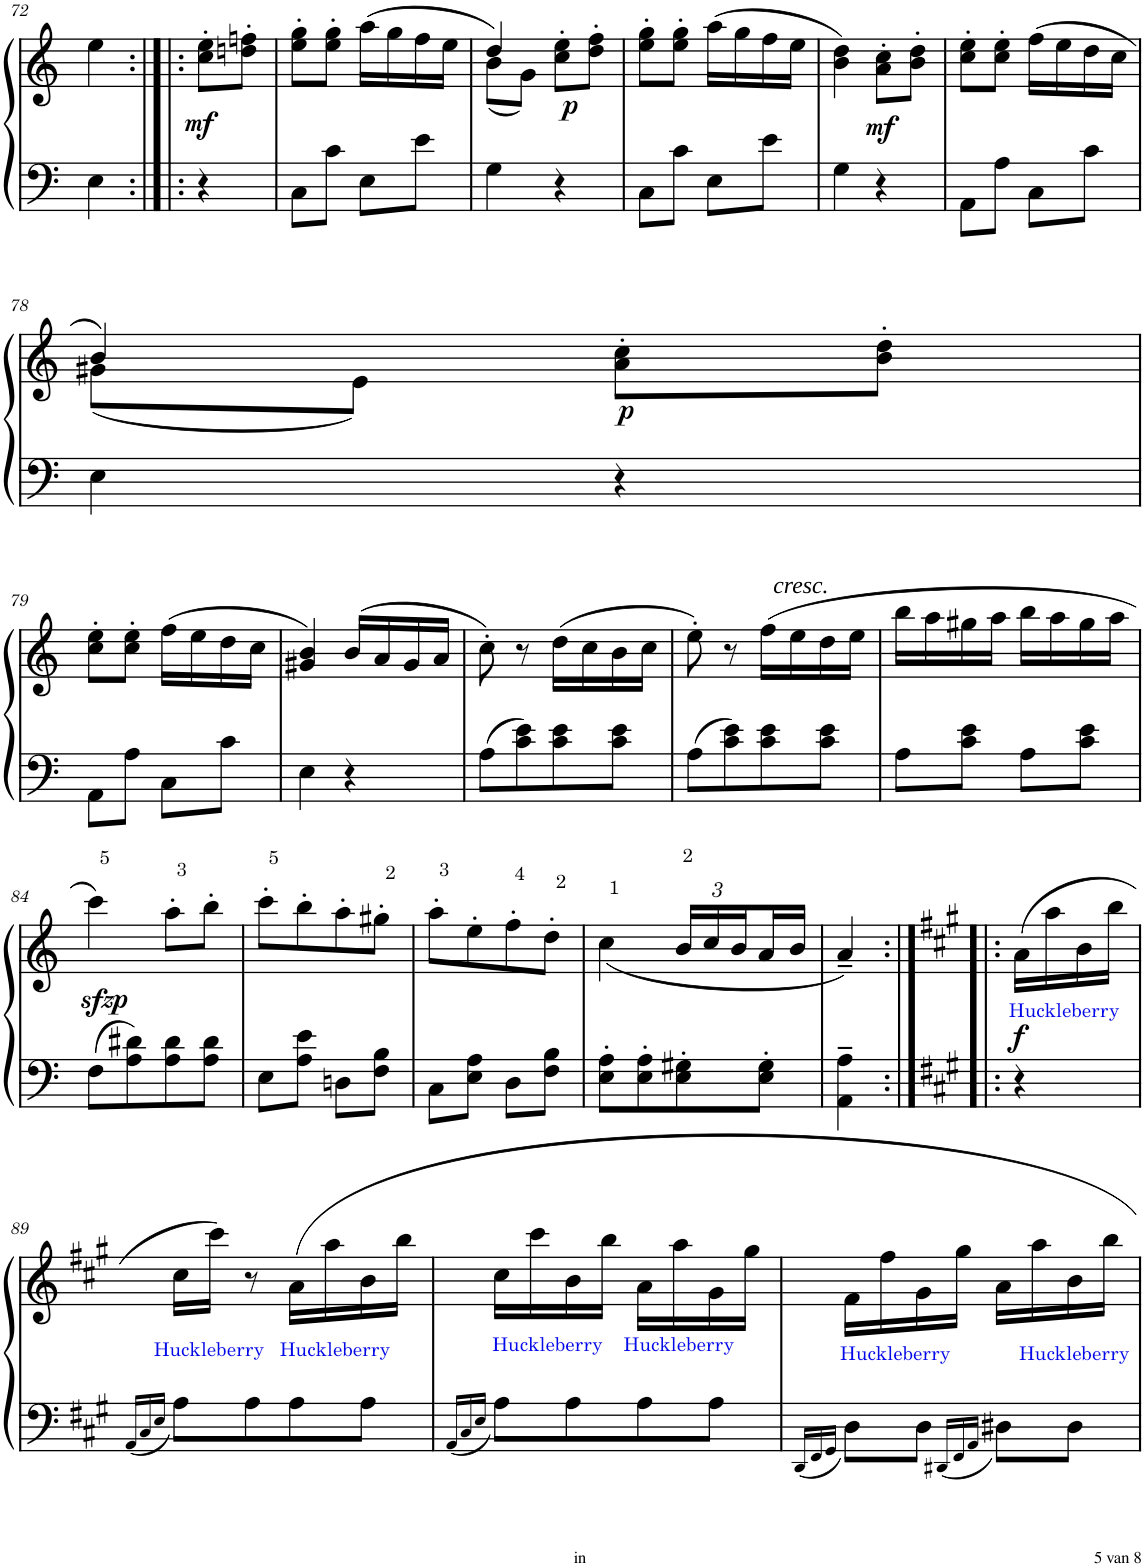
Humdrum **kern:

**kern	**kern	**dynam
*part1	*part1	*part1
*staff2	*staff1	*staff1/2
*I"Piano	*	*
*I'Pno	*	*
!!LO:PB:g=z
*clefF4	*clefG2	*
*k[]	*k[]	*
*M2/4	*M2/4	*
=72	=72	=72
4E\	4ee\	.
=72:|!|:	=72:|!|:	=72:|!|:
!	!	!LO:DY:b
4r	8cc\' 8ee\'L	mf
.	8ddn\' 8ffn\'J	.
=73	=73	=73
8C\L	8ee\' 8gg\'L	.
8c\J	8ee\' 8gg\'J	.
8E\L	(16aa\LL	.
.	16gg\	.
8e\J	16ff\	.
.	16ee\JJ	.
=74	=74	=74
*	*^	*
4G\	4dd/)	(8b\L	.
.	.	8g\J)	.
!	!	!	!LO:DY:b
4r	8cc\' 8ee\'L	4ryy	p
.	8dd\' 8ff\'J	.	.
*	*v	*v	*
=75	=75	=75
8C\L	8ee\' 8gg\'L	.
8c\J	8ee\' 8gg\'J	.
8E\L	(16aa\LL	.
.	16gg\	.
8e\J	16ff\	.
.	16ee\JJ	.
=76	=76	=76
4G\	4b\ 4dd\)	.
!	!	!LO:DY:b
4r	8a\' 8cc\'L	mf
.	8b\' 8dd\'J	.
=77	=77	=77
8AA\L	8cc\' 8ee\'L	.
8A\J	8cc\' 8ee\'J	.
8C\L	(16ff\LL	.
.	16ee\	.
8c\J	16dd\	.
.	16cc\JJ	.
!!LO:LB:g=z
=78	=78	=78
*	*^	*
4E\	4b/)	(8g#X\L	.
.	.	8e\J)	.
!	!	!	!LO:DY:b
4r	8a\' 8cc\'L	4ryy	p
.	8b\' 8dd\'J	.	.
*	*v	*v	*
!!LO:LB:g=z
=79	=79	=79
8AA\L	8cc\' 8ee\'L	.
8A\J	8cc\' 8ee\'J	.
8C\L	(16ff\LL	.
.	16ee\	.
8c\J	16dd\	.
.	16cc\JJ	.
=80	=80	=80
4E\	4g#X/ 4b/)	.
4r	(16b/LL	.
.	16a/	.
.	16g#/	.
.	16a/JJ	.
=81	=81	=81
8A\L	8cc'\)	.
8c\ 8e\	8r	.
8c\ 8e\	(16dd\LL	.
.	16cc\	.
8c\ 8e\J	16b\	.
.	16cc\JJ	.
=82	=82	=82
8A\L	8ee'\)	.
8c\ 8e\	8r	.
8c\ 8e\	(16ff\LL	.
!	!	!LO:DY:a
.	16ee\	other-dynamics
8c\ 8e\J	16dd\	.
.	16ee\JJ	.
=83	=83	=83
8A\L	16bb\LL	.
.	16aa\	.
8c\ 8e\J	16gg#X\	.
.	16aa\JJ	.
8A\L	16bb\LL	.
.	16aa\	.
8c\ 8e\J	16gg#\	.
.	16aa\JJ	.
!!LO:LB:g=z
=84	=84	=84
*	*^	*
8F\L	4ccczz<\)	8ryy	.
!	!	!	!LO:DY:b
8A\ 8d#X\	.	4.ryy	p
8A\ 8d#\	8aa'\L	.	.
8A\ 8d#\J	8bb'\J	.	.
*	*v	*v	*
=85	=85	=85
8E\L	8ccc'\L	.
8A\ 8e\J	8bb'\	.
8Dn\L	8aa'\	.
8F\ 8B\J	8gg#X'\J	.
=86	=86	=86
8C\L	8aa'\L	.
8E\ 8A\J	8ee'\	.
8D\L	8ff'\	.
8F\ 8B\J	8dd'\J	.
=87	=87	=87
8E\' 8A\'L	(<4cc\	.
8E\' 8A\'	.	.
*	*Xbrackettup	*
8E\' 8G#X\'	24b/LL	.
.	24cc/	.
.	24b/	.
8E\' 8G#\'J	16a/	.
.	16b/JJ	.
=88	=88	=88
4AA\~ 4A\~	4a~/)	.
=88:|!|:	=88:|!|:	=88:|!|:
*k[f#c#g#]	*k[f#c#g#]	*
!	!LO:TX:b:color=#000AEA:t=Huckleberry	!
!	!	!LO:DY:b
4r	(16a\LL	f
.	16aa\	.
.	16b\	.
.	16bb\JJ	.
!!LO:LB:g=z
=89	=89	=89
16qAA/LL	.	.
16qC#/	.	.
16qE/JJ	.	.
!LO:TX:a:color=#000AE9:t=Huckleberry   Huckleberry	!	!
8A\L	16cc#\LL	.
.	16ccc#\JJ)	.
8A\	8r	.
8A\	16a\LL	.
.	16aa\	.
8A\J	16b\	.
.	16bb\JJ	.
=90	=90	=90
16qAA/LL	.	.
16qC#/	.	.
16qE/JJ	.	.
!LO:TX:a:color=#000AEA:t=Huckleberry    Huckleberry	!	!
8A\L	16cc#\LL	.
.	16ccc#\	.
8A\	16b\	.
.	16bb\JJ	.
8A\	16a\LL	.
.	16aa\	.
8A\J	16g#\	.
.	16gg#\JJ	.
=91	=91	=91
16qDD/LL	.	.
16qFF#/	.	.
16qGG#/JJ	.	.
!LO:TX:a:color=#000AEA:t=Huckleberry             Huckleberry	!	!
8D\L	16f#\LL	.
.	16ff#\	.
8D\J	16g#\	.
.	16gg#\JJ	.
16qDD#X/LL	.	.
16qFF#/	.	.
16qAA/JJ	.	.
8D#X\L	16a\LL	.
.	16aa\	.
8D#\J	16b\	.
.	16bb\JJ	.
=	=	=
*-	*-	*-
